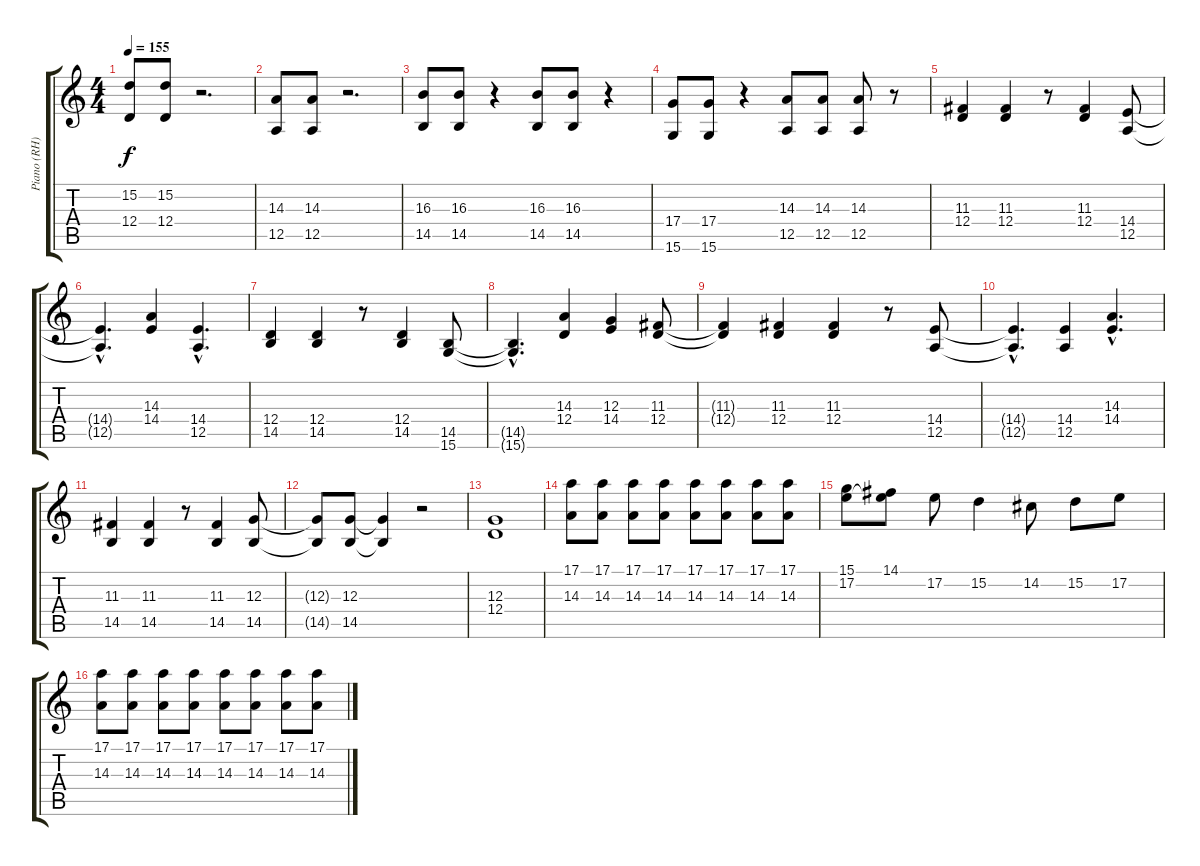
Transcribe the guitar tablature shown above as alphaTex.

\track ("Piano (RH)" "Piano (RH)") {instrument honkytonkpiano}
\staff {score tabs}
\tuning (E4 B3 G3 D3 A2 E2) {hide}
\ts (4 4)
\tempo 155
\clef g2
\ks c
(15.2 12.4).8{dy f} (15.2 12.4).8 r.2{d} |
(14.3 12.5).8 (14.3 12.5).8 r.2{d} |
(16.3 14.5).8 (16.3 14.5).8 r.4 (16.3 14.5).8 (16.3 14.5).8 r.4 |
(17.4 15.6).8 (17.4 15.6).8 r.4 (14.3 12.5).8 (14.3 12.5).8 (14.3 12.5).8 r.8 |
(11.3 12.4).4{volume 13} (11.3 12.4).4 r.8 (11.3 12.4).4 (14.4 12.5).8 |
(14.4{hac t} 12.5{hac t}).4{d} (14.3 14.4).4 (14.4{hac} 12.5{hac}).4{d} |
(12.4 14.5).4 (12.4 14.5).4 r.8 (12.4 14.5).4 (14.5 15.6).8 |
(14.5{hac t} 15.6{hac t}).4{d} (14.3 12.4).4 (12.3 14.4).4 (11.3 12.4).8 |
(11.3{t} 12.4{t}).4 (11.3 12.4).4 (11.3 12.4).4 r.8 (14.4 12.5).8 |
(14.4{hac t} 12.5{hac t}).4{d} (14.4 12.5).4 (14.3{hac} 14.4{hac}).4{d} |
(11.3 14.5).4 (11.3 14.5).4 r.8 (11.3 14.5).4 (12.3 14.5).8 |
(12.3{t} 14.5{t}).8 (12.3 14.5).8 (12.3{t} 14.5{t}).4 r.2 |
(12.3 12.4).1 |
(17.1 14.3).8{volume 12} (17.1 14.3).8 (17.1 14.3).8 (17.1 14.3).8 (17.1 14.3).8 (17.1 14.3).8 (17.1 14.3).8 (17.1 14.3).8 |
(15.1 17.2).8 (14.1 17.2{t}).8 17.2.8 15.2.4 14.2.8 15.2.8 17.2.8 |
(17.1 14.3).8 (17.1 14.3).8 (17.1 14.3).8 (17.1 14.3).8 (17.1 14.3).8 (17.1 14.3).8 (17.1 14.3).8 (17.1 14.3).8
